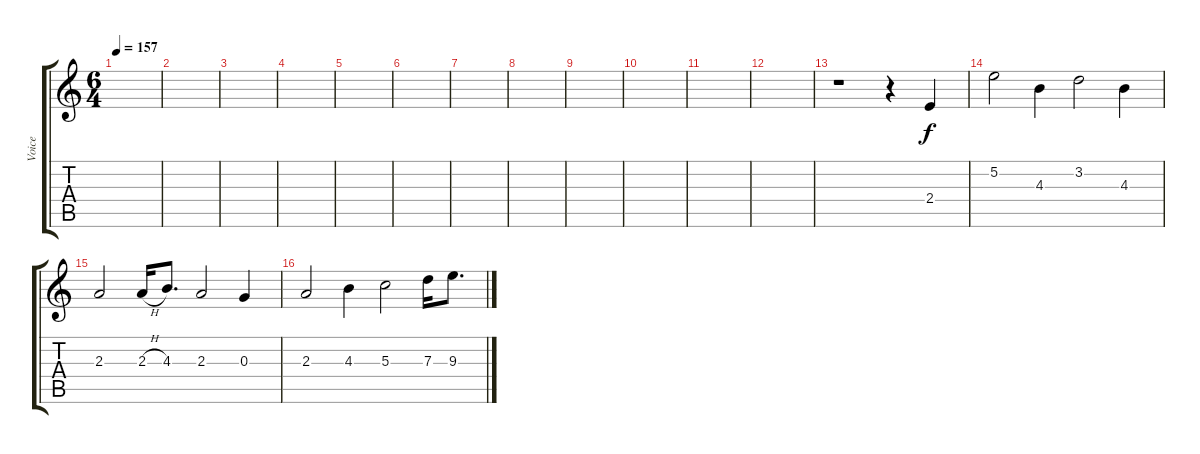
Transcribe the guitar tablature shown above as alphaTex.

\track ("Voice" "Voice") {instrument acousticguitarsteel}
\staff {score tabs}
\tuning (E4 B3 G3 D3 A2 E2) {hide}
\ts (6 4)
\tempo 157
\clef g2
\ks c
|
|
|
|
|
|
|
|
|
|
|
|
r.1 r.4 2.4.4 |
5.2.2 4.3.4 3.2.2 4.3.4 |
2.3.2 2.3{h}.16 4.3.8{d} 2.3.2 0.3.4 |
2.3.2 4.3.4 5.3.2 7.3.16 9.3.8{d}
